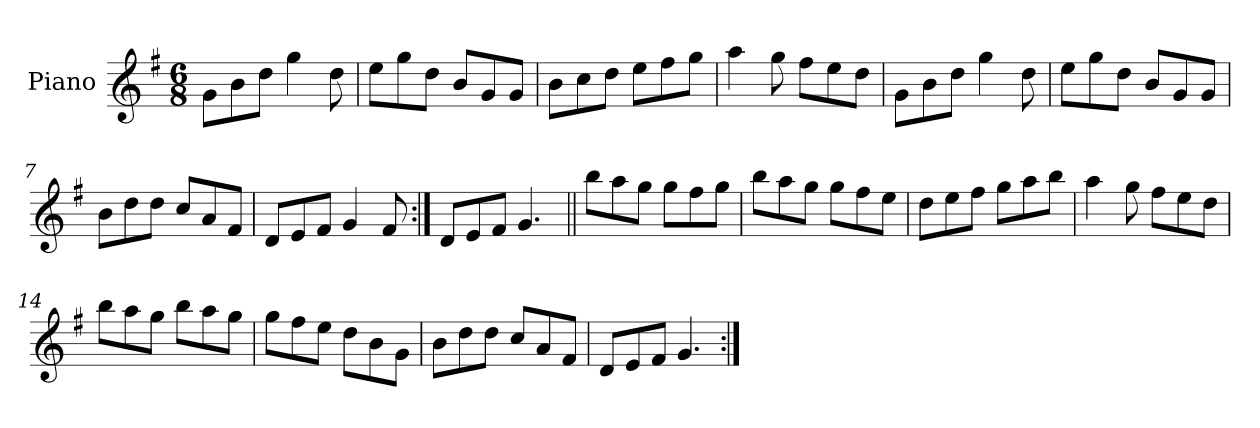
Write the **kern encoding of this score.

**kern
*part1
*staff1
*I"Piano
*I'Pno
*clefG2
*k[f#]
*G:
*M6/8
=1
8g\L
8b\
8dd\J
4gg\
8dd\
=2
8ee\L
8gg\
8dd\J
8b/L
8g/
8g/J
=3
8b\L
8cc\
8dd\J
8ee\L
8ff#\
8gg\J
=4
4aa\
8gg\
8ff#\L
8ee\
8dd\J
=5
8g\L
8b\
8dd\J
4gg\
8dd\
=6
8ee\L
8gg\
8dd\J
8b/L
8g/
8g/J
!!LO:LB:g=z
=7
8b\L
8dd\
8dd\J
8cc/L
8a/
8f#/J
=8
8d/L
8e/
8f#/J
4g/
8f#/
=9:|!
8d/L
8e/
8f#/J
4.g/
=10||
8bb\L
8aa\
8gg\J
8gg\L
8ff#\
8gg\J
=11
8bb\L
8aa\
8gg\J
8gg\L
8ff#\
8ee\J
=12
8dd\L
8ee\
8ff#\J
8gg\L
8aa\
8bb\J
!!LO:LB:g=z
=13
4aa\
8gg\
8ff#\L
8ee\
8dd\J
=14
8bb\L
8aa\
8gg\J
8bb\L
8aa\
8gg\J
=15
8gg\L
8ff#\
8ee\J
8dd\L
8b\
8g\J
=16
8b\L
8dd\
8dd\J
8cc/L
8a/
8f#/J
=17
8d/L
8e/
8f#/J
4.g/
=:|!
*-
